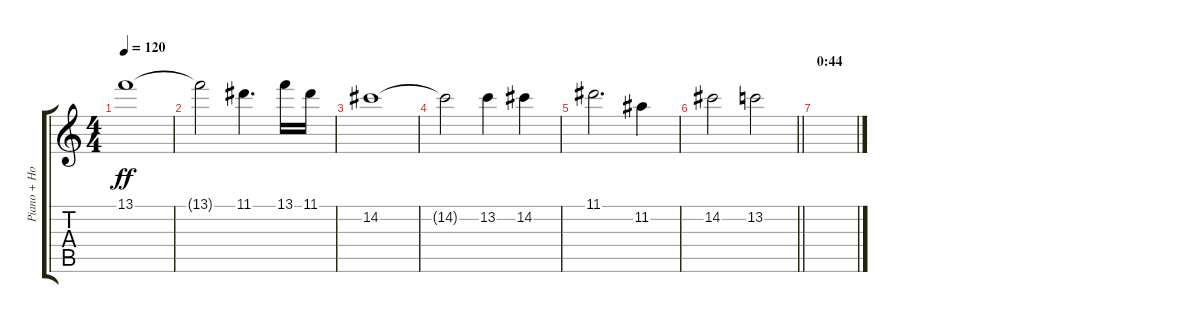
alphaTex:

\track ("Piano + Horn" "Piano + Ho") {instrument acousticgrandpiano}
\staff {score tabs}
\tuning (E5 B4 G4 D4 A3 E3) {hide}
\ts (4 4)
\tempo 120
\clef g2
\ks c
13.1.1{dy ff} |
13.1{t}.2 11.1.4{d} 13.1.16 11.1.16 |
14.2.1 |
14.2{t}.2 13.2.4 14.2.4 |
11.1.2{d} 11.2.4 |
\barLineRight lightlight
14.2.2 13.2.2 |
\section ("" "0:44")
